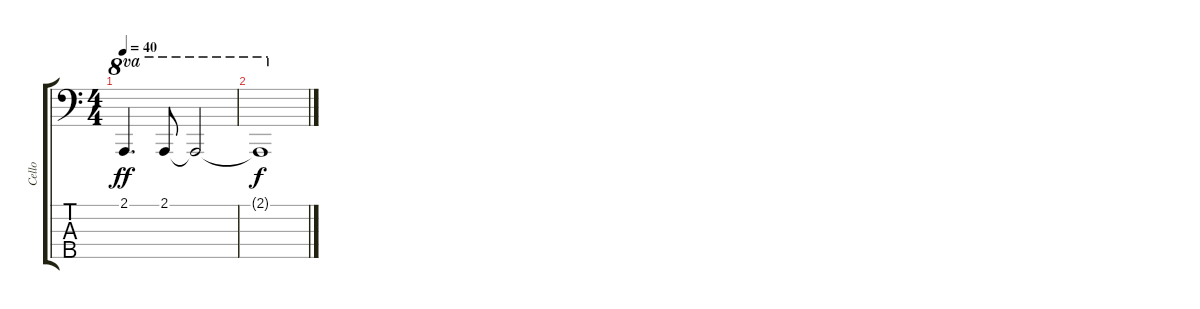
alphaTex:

\track ("Cello" "Cello") {instrument cello}
\staff {score tabs}
\tuning (G2 D2 A1 E1 B0) {hide}
\ts (4 4)
\tempo 40
\clef f4
\ks c
2.1.4{d ot 8va dy ff} 2.1.8{ot 8va} 2.1{t}.2{ot 8va} |
2.1{t}.1{ot 8va dy f}
